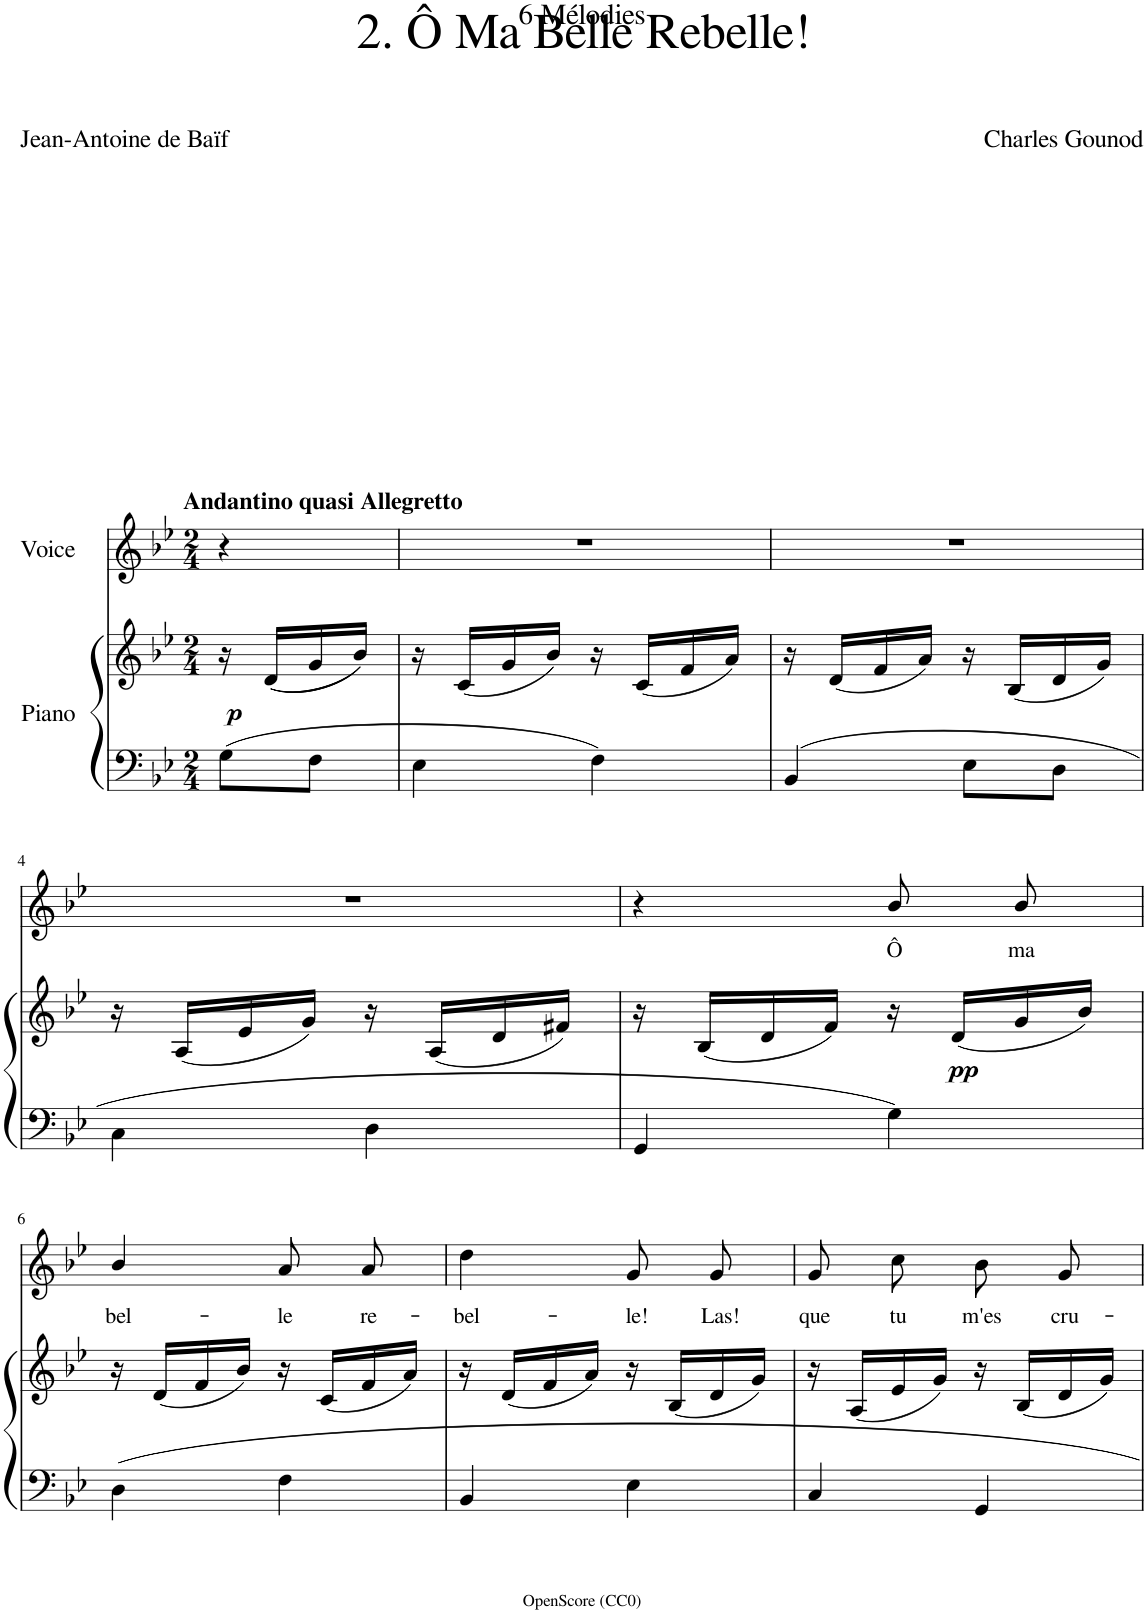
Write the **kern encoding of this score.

**kern	**kern	**dynam	**kern	**text
*part2	*part2	*part2	*part1	*part1
*staff3	*staff2	*staff2/3	*staff1	*staff1
*I"Piano	*	*	*I"Voice	*
*I'Pno	*	*	*	*
*clefF4	*clefG2	*	*clefG2	*
*k[b-e-]	*k[b-e-]	*	*k[b-e-]	*
*M2/4	*M2/4	*	*M2/4	*
=1	=1	=1	=1	=1
!	!	!	!LO:TX:a:B:t=Andantino quasi Allegretto	!
!	!	!LO:DY:b	!	!
8G\L	16r	p	4r	.
.	((16d/LL	.	.	.
8F\J	16g/	.	.	.
.	16b-/JJ))	.	.	.
=2	=2	=2	=2	=2
4E-\	16r	.	2r	.
.	(16c/LL	.	.	.
.	16g/	.	.	.
.	16b-/JJ)	.	.	.
4F\	16r	.	.	.
.	(16c/LL	.	.	.
.	16f/	.	.	.
.	16a/JJ)	.	.	.
=3	=3	=3	=3	=3
4BB-/	16r	.	2r	.
.	(16d/LL	.	.	.
.	16f/	.	.	.
.	16a/JJ)	.	.	.
8E-\L	16r	.	.	.
.	(16B-/LL	.	.	.
8D\J	16d/	.	.	.
.	16g/JJ)	.	.	.
!!LO:LB:g=z
=4	=4	=4	=4	=4
4C\	16r	.	2r	.
.	(16A/LL	.	.	.
.	16e-/	.	.	.
.	16g/JJ)	.	.	.
4D\	16r	.	.	.
.	(16A/LL	.	.	.
.	16d/	.	.	.
.	16f#X/JJ)	.	.	.
=5	=5	=5	=5	=5
4GG/	16r	.	4r	.
.	(16B-/LL	.	.	.
.	16d/	.	.	.
.	16f/JJ)	.	.	.
!	!	!	!	!LO:LY:b
4G\	16r	.	8b-/L	Ô
!	!	!LO:DY:b	!	!
.	(16d/LL	pp	.	.
!	!	!	!	!LO:LY:b
.	16g/	.	8b-/J	ma
.	16b-/JJ)	.	.	.
!!LO:LB:g=z
=6	=6	=6	=6	=6
!	!	!	!	!LO:LY:b
4D\	16r	.	4b-/	bel-
.	(16d/LL	.	.	.
.	16f/	.	.	.
.	16b-/JJ)	.	.	.
!	!	!	!	!LO:LY:b
4F\	16r	.	8a/L	-le
.	(16c/LL	.	.	.
!	!	!	!	!LO:LY:b
.	16f/	.	8a/J	re-
.	16a/JJ)	.	.	.
=7	=7	=7	=7	=7
!	!	!	!	!LO:LY:b
4BB-/	16r	.	4dd\	-bel-
.	(16d/LL	.	.	.
.	16f/	.	.	.
.	16a/JJ)	.	.	.
!	!	!	!	!LO:LY:b
4E-\	16r	.	8g/L	-le!
.	(16B-/LL	.	.	.
!	!	!	!	!LO:LY:b
.	16d/	.	8g/J	Las!
.	16g/JJ)	.	.	.
=8	=8	=8	=8	=8
!	!	!	!	!LO:LY:b
4C/	16r	.	8g/L	que
.	(16A/LL	.	.	.
!	!	!	!	!LO:LY:b
.	16e-/	.	8cc/J	tu
.	16g/JJ)	.	.	.
!	!	!	!	!LO:LY:b
4GG/	16r	.	8b-/L	m'es
.	(16B-/LL	.	.	.
!	!	!	!	!LO:LY:b
.	16d/	.	8g/J	cru-
.	16g/JJ)	.	.	.
=	=	=	=	=
*-	*-	*-	*-	*-
